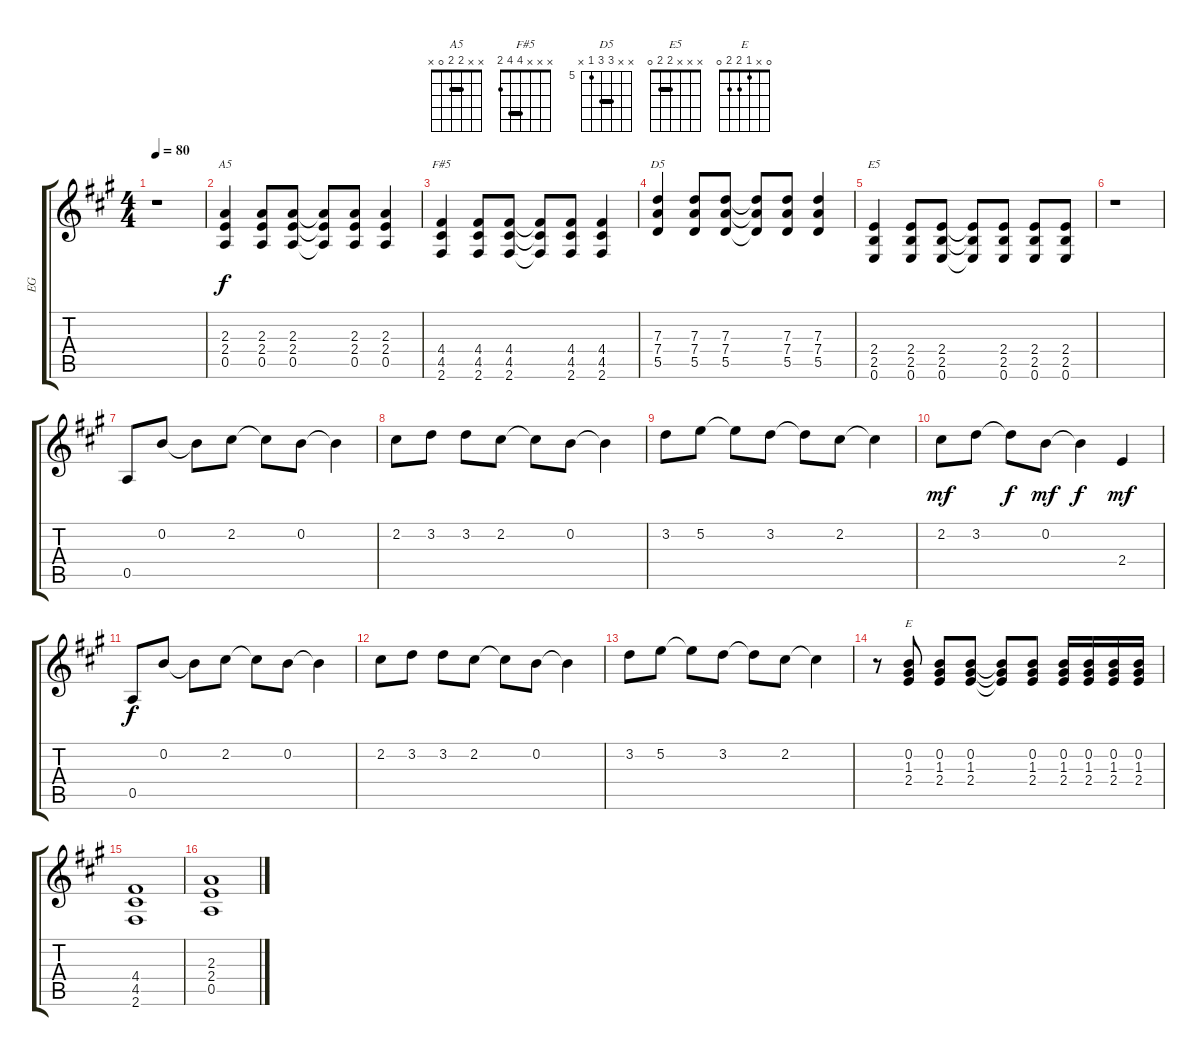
\track ("EG" "EG") {instrument distortionguitar}
\staff {score tabs}
\tuning (E4 B3 G3 D3 A2 E2) {hide}
\chord ("A5" x x 2 2 0 x) {barre 2}
\chord ("F#5" x x x 4 4 2) {barre 4}
\chord ("D5" x x 7 7 5 x) {firstfret 5 barre 7}
\chord ("E5" x x x 2 2 0) {barre 2}
\chord ("E" 0 x 1 2 2 0)
\ts (4 4)
\tempo 80
\clef g2
\ks a
r.1{dy f instrument distortionguitar} |
(2.3 2.4 0.5).4{ch "A5"} (2.3 2.4 0.5).8 (2.3 2.4 0.5).8 (2.3{t} 2.4{t} 0.5{t}).8 (2.3 2.4 0.5).8 (2.3 2.4 0.5).4 |
(4.4 4.5 2.6).4{ch "F#5"} (4.4 4.5 2.6).8 (4.4 4.5 2.6).8 (4.4{t} 4.5{t} 2.6{t}).8 (4.4 4.5 2.6).8 (4.4 4.5 2.6).4 |
(7.3 7.4 5.5).4{ch "D5"} (7.3 7.4 5.5).8 (7.3 7.4 5.5).8 (7.3{t} 7.4{t} 5.5{t}).8 (7.3 7.4 5.5).8 (7.3 7.4 5.5).4 |
(2.4 2.5 0.6).4{ch "E5"} (2.4 2.5 0.6).8 (2.4 2.5 0.6).8 (2.4{t} 2.5{t} 0.6{t}).8 (2.4 2.5 0.6).8 (2.4 2.5 0.6).8 (2.4 2.5 0.6).8 |
r.1 |
0.5.8{instrument electricguitarclean} 0.2.8 0.2{t}.8 2.2.8 2.2{t}.8 0.2.8 0.2{t}.4 |
2.2.8 3.2.8 3.2.8 2.2.8 2.2{t}.8 0.2.8 0.2{t}.4 |
3.2.8 5.2.8 5.2{t}.8 3.2.8 3.2{t}.8 2.2.8 2.2{t}.4 |
2.2.8{dy mf} 3.2.8 3.2{t}.8{dy f} 0.2.8{dy mf} 0.2{t}.4{dy f} 2.4.4{dy mf} |
0.5.8{dy f} 0.2.8 0.2{t}.8 2.2.8 2.2{t}.8 0.2.8 0.2{t}.4 |
2.2.8 3.2.8 3.2.8 2.2.8 2.2{t}.8 0.2.8 0.2{t}.4 |
3.2.8 5.2.8 5.2{t}.8 3.2.8 3.2{t}.8 2.2.8 2.2{t}.4 |
r.8{instrument distortionguitar} (0.2 1.3 2.4).8{ch "E"} (0.2 1.3 2.4).8 (0.2 1.3 2.4).8 (0.2{t} 1.3{t} 2.4{t}).8 (0.2 1.3 2.4).8 (0.2 1.3 2.4).16 (0.2 1.3 2.4).16 (0.2 1.3 2.4).16 (0.2 1.3 2.4).16 |
(4.4 4.5 2.6).1 |
(2.3 2.4 0.5).1
